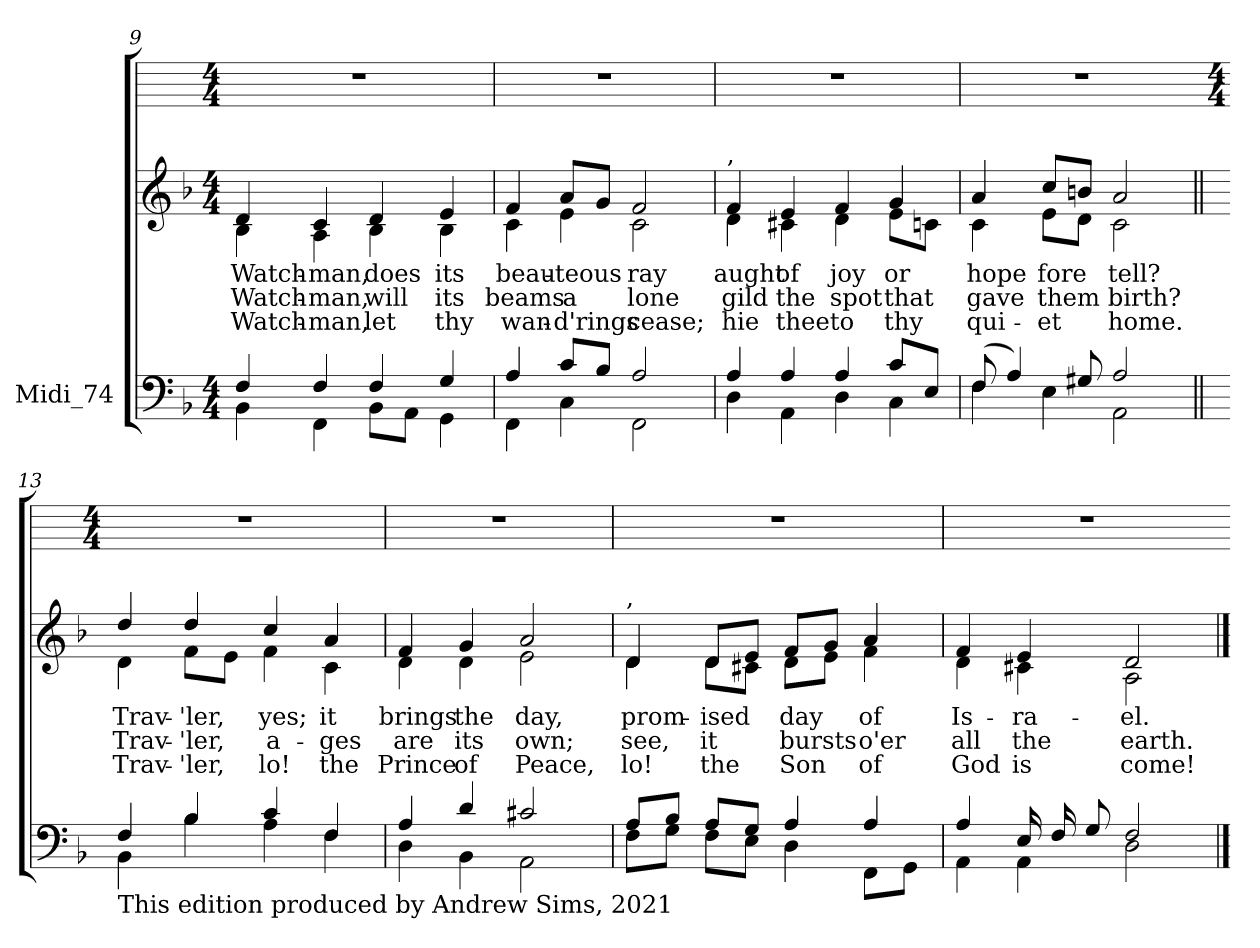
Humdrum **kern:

**kern	**kern	**text	**text	**text	**kern
*part3	*part2	*part2	*part2	*part2	*part1
*staff3	*staff2	*staff2	*staff2	*staff2	*staff1
*I"Midi_74	*	*	*	*	*
!!LO:LB:g=z
*clefF4	*clefG2	*	*	*	*
*k[b-]	*k[b-]	*	*	*	*
*F:	*F:	*	*	*	*
*M4/4	*M4/4	*	*	*	*M4/4
=9	=9	=9	=9	=9	=9
*^	*	*	*	*	*
!	!	!	!LO:LY:b	!LO:LY:b	!LO:LY:b	!
*	*	*^	*	*	*	*
4F/	4BB-\	4d/	4B-\	Watch-	-Watch-	-Watch-	1r
!	!	!	!	!LO:LY:b	!LO:LY:b	!LO:LY:b	!
4F/	4FF\	4c/	4A\	-man,	man,	man,	.
!	!	!	!	!LO:LY:b	!LO:LY:b	!LO:LY:b	!
4F/	8BB-\L	4d/	4B-\	does	will	let	.
.	8AA\J	.	.	.	.	.	.
!	!	!	!	!LO:LY:b	!LO:LY:b	!LO:LY:b	!
4G/	4GG\	4e/	4B-\	its	its	thy	.
=10	=10	=10	=10	=10	=10	=10	=10
!	!	!	!	!LO:LY:b	!LO:LY:b	!LO:LY:b	!
4A/	4FF\	4f/	4c\	beau-	-beams	wan-	1r
!	!	!	!	!LO:LY:b	!LO:LY:b	!LO:LY:b	!
8c/L	4C\	8a/L	4e\	-teous	a	d'rings	.
8B-/J	.	8g/J	.	.	.	.	.
!	!	!	!	!LO:LY:b	!LO:LY:b	!LO:LY:b	!
2A/	2FF\	2f/	2c\	ray	lone	cease;	.
=11	=11	=11	=11	=11	=11	=11	=11
!	!	!LO:TX:a:t=,	!	!	!	!	!
!	!	!	!	!LO:LY:b	!LO:LY:b	!LO:LY:b	!
4A/	4D\	4f/	4d\	aught	gild	hie	1r
!	!	!	!	!LO:LY:b	!LO:LY:b	!LO:LY:b	!
4A/	4AA\	4e/	4c#X\	of	the	thee	.
!	!	!	!	!LO:LY:b	!LO:LY:b	!LO:LY:b	!
4A/	4D\	4f/	4d\	joy	spot	to	.
!	!	!	!	!LO:LY:b	!LO:LY:b	!LO:LY:b	!
8c/L	4C\	4g/	8e\L	or	that	thy	.
8E/J	.	.	8cn\J	.	.	.	.
=12	=12	=12	=12	=12	=12	=12	=12
!	!	!	!	!LO:LY:b	!LO:LY:b	!LO:LY:b	!
(>8F/	4F\	4a/	4c\	hope	gave	qui-	1r
4A/)	.	.	.	.	.	.	.
!	!	!	!	!LO:LY:b	!LO:LY:b	!LO:LY:b	!
.	4E\	8cc/L	8e\L	-fore	them	et	.
8G#X/	.	8bn/J	8d\J	.	.	.	.
!	!	!	!	!LO:LY:b	!LO:LY:b	!LO:LY:b	!
2A/	2AA\	2a/	2c\	tell?	birth?	home.	.
!!LO:LB:g=z
=13||	=13||	=13||	=13||	=13	=13	=13	=13
*	*	*	*	*	*	*	*M4/4
!LO:TX:b:t=This edition produced by Andrew Sims, 2021	!	!	!	!	!	!	!
!	!	!	!	!LO:LY:b	!LO:LY:b	!LO:LY:b	!
4F/	4BB-\	4dd/	4d\	Trav-	-Trav-	-Trav-	1r
!	!	!	!	!LO:LY:b	!LO:LY:b	!LO:LY:b	!
4B-/	4B-\	4dd/	8f\L	-'ler,	'ler,	'ler,	.
.	.	.	8e\J	.	.	.	.
!	!	!	!	!LO:LY:b	!LO:LY:b	!LO:LY:b	!
4c/	4A\	4cc/	4f\	yes;	a-	-lo!	.
!	!	!	!	!LO:LY:b	!LO:LY:b	!LO:LY:b	!
4F/	4F\	4a/	4c\	it	ges	the	.
=14	=14	=14	=14	=14	=14	=14	=14
!	!	!	!	!LO:LY:b	!LO:LY:b	!LO:LY:b	!
4A/	4D\	4f/	4d\	brings	are	Prince	1r
!	!	!	!	!LO:LY:b	!LO:LY:b	!LO:LY:b	!
4d/	4BB-\	4g/	4d\	the	its	of	.
!	!	!	!	!LO:LY:b	!LO:LY:b	!LO:LY:b	!
2c#X/	2AA\	2a/	2e\	day,	own;	Peace,	.
=15	=15	=15	=15	=15	=15	=15	=15
!	!	!LO:TX:a:t=,	!	!	!	!	!
!	!	!	!	!LO:LY:b	!LO:LY:b	!LO:LY:b	!
8A/L	8F\L	4d/	4d\	prom-	-see,	lo!	1r
8B-/J	8G\J	.	.	.	.	.	.
!	!	!	!	!LO:LY:b	!LO:LY:b	!LO:LY:b	!
8A/L	8F\L	8d/L	8d\L	ised	it	the	.
8G/J	8E\J	8e/J	8c#X\J	.	.	.	.
!	!	!	!	!LO:LY:b	!LO:LY:b	!LO:LY:b	!
4A/	4D\	8f/L	8d\L	day	bursts	Son	.
.	.	8g/J	8e\J	.	.	.	.
!	!	!	!	!LO:LY:b	!LO:LY:b	!LO:LY:b	!
4A/	8FF\L	4a/	4f\	of	o'er	of	.
.	8GG\J	.	.	.	.	.	.
=16	=16	=16	=16	=16	=16	=16	=16
!	!	!	!	!LO:LY:b	!LO:LY:b	!LO:LY:b	!
4A/	4AA\	4f/	4d\	Is-	-all	God	1r
!	!	!	!	!LO:LY:b	!LO:LY:b	!LO:LY:b	!
16E/LL	4AA\	4e/	4c#X\	ra-	-the	is	.
16F/	.	.	.	.	.	.	.
8G/J	.	.	.	.	.	.	.
!	!	!	!	!LO:LY:b	!LO:LY:b	!LO:LY:b	!
2F/	2D\	2d/	2A\	el.	earth.	come!	.
*v	*v	*	*	*	*	*	*
*	*v	*v	*	*	*	*
==	==	=	=	=	=
*-	*-	*-	*-	*-	*-
